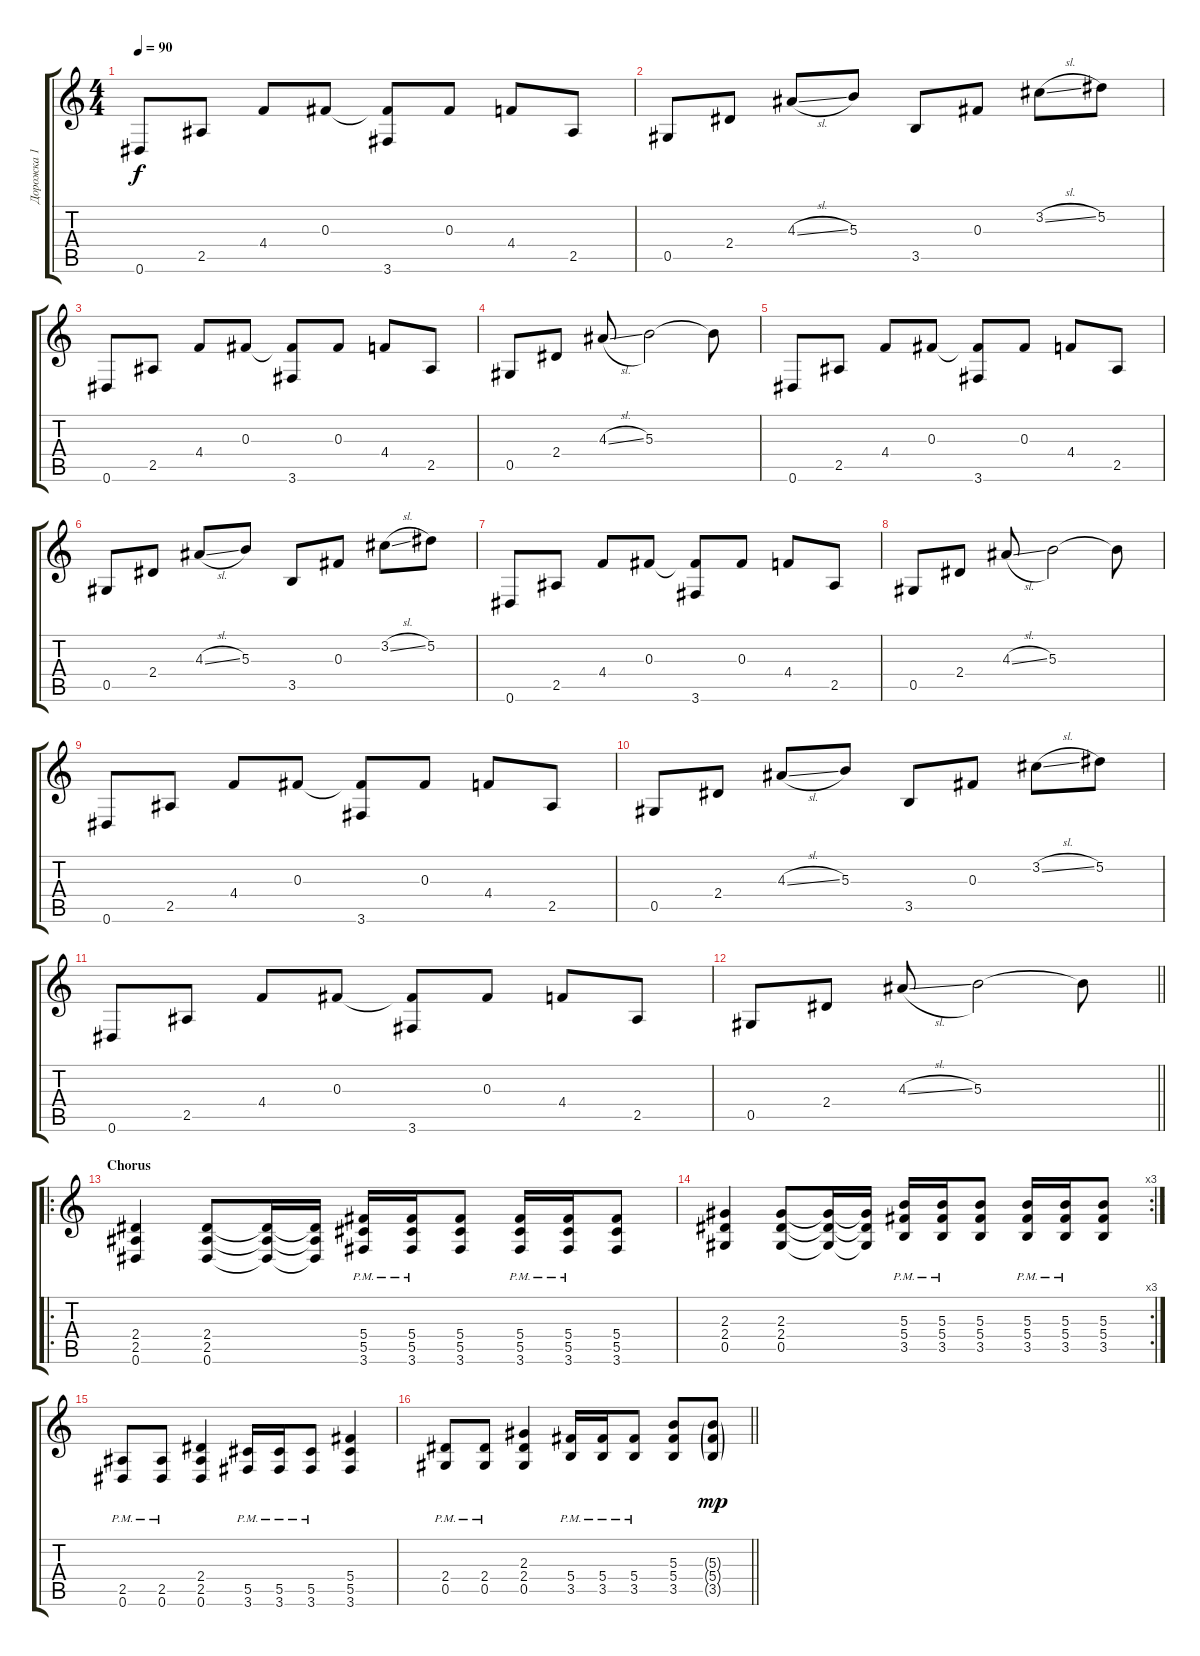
\track ("Дорожка 1" "Дорожка 1") {instrument acousticguitarsteel}
\staff {score tabs}
\tuning (Eb4 Bb3 Gb3 Db3 Ab2 Eb2) {hide}
\ts (4 4)
\tempo 90
\clef g2
\ks c
0.6.8{dy f} 2.5.8 4.4.8 0.3.8 (0.3{t} 3.6).8 0.3.8 4.4.8 2.5.8 |
0.5.8 2.4.8 4.3{sl}.8 5.3.8 3.5.8 0.3.8 3.2{sl}.8 5.2.8 |
0.6.8 2.5.8 4.4.8 0.3.8 (0.3{t} 3.6).8 0.3.8 4.4.8 2.5.8 |
0.5.8 2.4.8 4.3{sl}.8 5.3.2 5.3{t}.8 |
0.6.8 2.5.8 4.4.8 0.3.8 (0.3{t} 3.6).8 0.3.8 4.4.8 2.5.8 |
0.5.8 2.4.8 4.3{sl}.8 5.3.8 3.5.8 0.3.8 3.2{sl}.8 5.2.8 |
0.6.8 2.5.8 4.4.8 0.3.8 (0.3{t} 3.6).8 0.3.8 4.4.8 2.5.8 |
0.5.8 2.4.8 4.3{sl}.8 5.3.2 5.3{t}.8 |
0.6.8 2.5.8 4.4.8 0.3.8 (0.3{t} 3.6).8 0.3.8 4.4.8 2.5.8 |
0.5.8 2.4.8 4.3{sl}.8 5.3.8 3.5.8 0.3.8 3.2{sl}.8 5.2.8 |
0.6.8 2.5.8 4.4.8 0.3.8 (0.3{t} 3.6).8 0.3.8 4.4.8 2.5.8 |
\barLineRight lightlight
0.5.8 2.4.8 4.3{sl}.8 5.3.2 5.3{t}.8 |
\ro
\section ("" "Chorus")
(2.4 2.5 0.6).4{instrument distortionguitar} (2.4 2.5 0.6).8 (2.4{t} 2.5{t} 0.6{t}).16 (2.4{t} 2.5{t} 0.6{t}).16 (5.4{pm} 5.5{pm} 3.6{pm}).16 (5.4{pm} 5.5{pm} 3.6{pm}).16 (5.4 5.5 3.6).8 (5.4{pm} 5.5{pm} 3.6{pm}).16 (5.4{pm} 5.5{pm} 3.6{pm}).16 (5.4 5.5 3.6).8 |
\rc 3
(2.3 2.4 0.5).4 (2.3 2.4 0.5).8 (2.3{t} 2.4{t} 0.5{t}).16 (2.3{t} 2.4{t} 0.5{t}).16 (5.3{pm} 5.4{pm} 3.5{pm}).16 (5.3{pm} 5.4{pm} 3.5{pm}).16 (5.3 5.4 3.5).8 (5.3{pm} 5.4{pm} 3.5{pm}).16 (5.3{pm} 5.4{pm} 3.5{pm}).16 (5.3 5.4 3.5).8 |
(2.5{pm} 0.6{pm}).8 (2.5{pm} 0.6{pm}).8 (2.4 2.5 0.6).4 (5.5{pm} 3.6{pm}).16 (5.5{pm} 3.6{pm}).16 (5.5{pm} 3.6{pm}).8 (5.4 5.5 3.6).4 |
\barLineRight lightlight
(2.4{pm} 0.5{pm}).8 (2.4{pm} 0.5{pm}).8 (2.3 2.4 0.5).4 (5.4{pm} 3.5{pm}).16 (5.4 3.5{pm}).16 (5.4 3.5{pm}).8 (5.3 5.4 3.5).8 (5.3{g} 5.4{g} 3.5{g}).8{dy mp}
